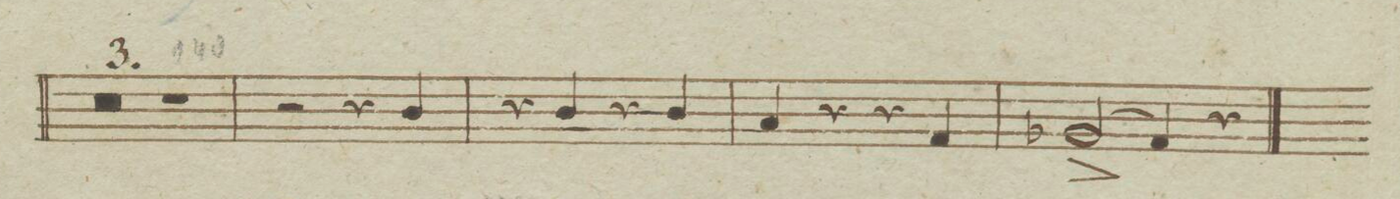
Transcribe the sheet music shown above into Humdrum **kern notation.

**kern	**dynam
*I"Flauto Secondo.	*
*clefG2	*
*k[b-e-]	*
*met(c)	*
*M4/4	*
0r	.
=139	=139
=140	=140
1r	.
=141	=141
2r	.
4r	.
4b-/	.
=142	=142
4r	.
4b-/	.
4r	.
4b-/	.
=143	=143
4a/	.
4r	.
4r	.
4f/	.
=144	=144
(2g-X^</	.
4f/)	.
4r	.
=145||	=145||
*M3/4	*
*k[b-e-]	*
*-	*-
